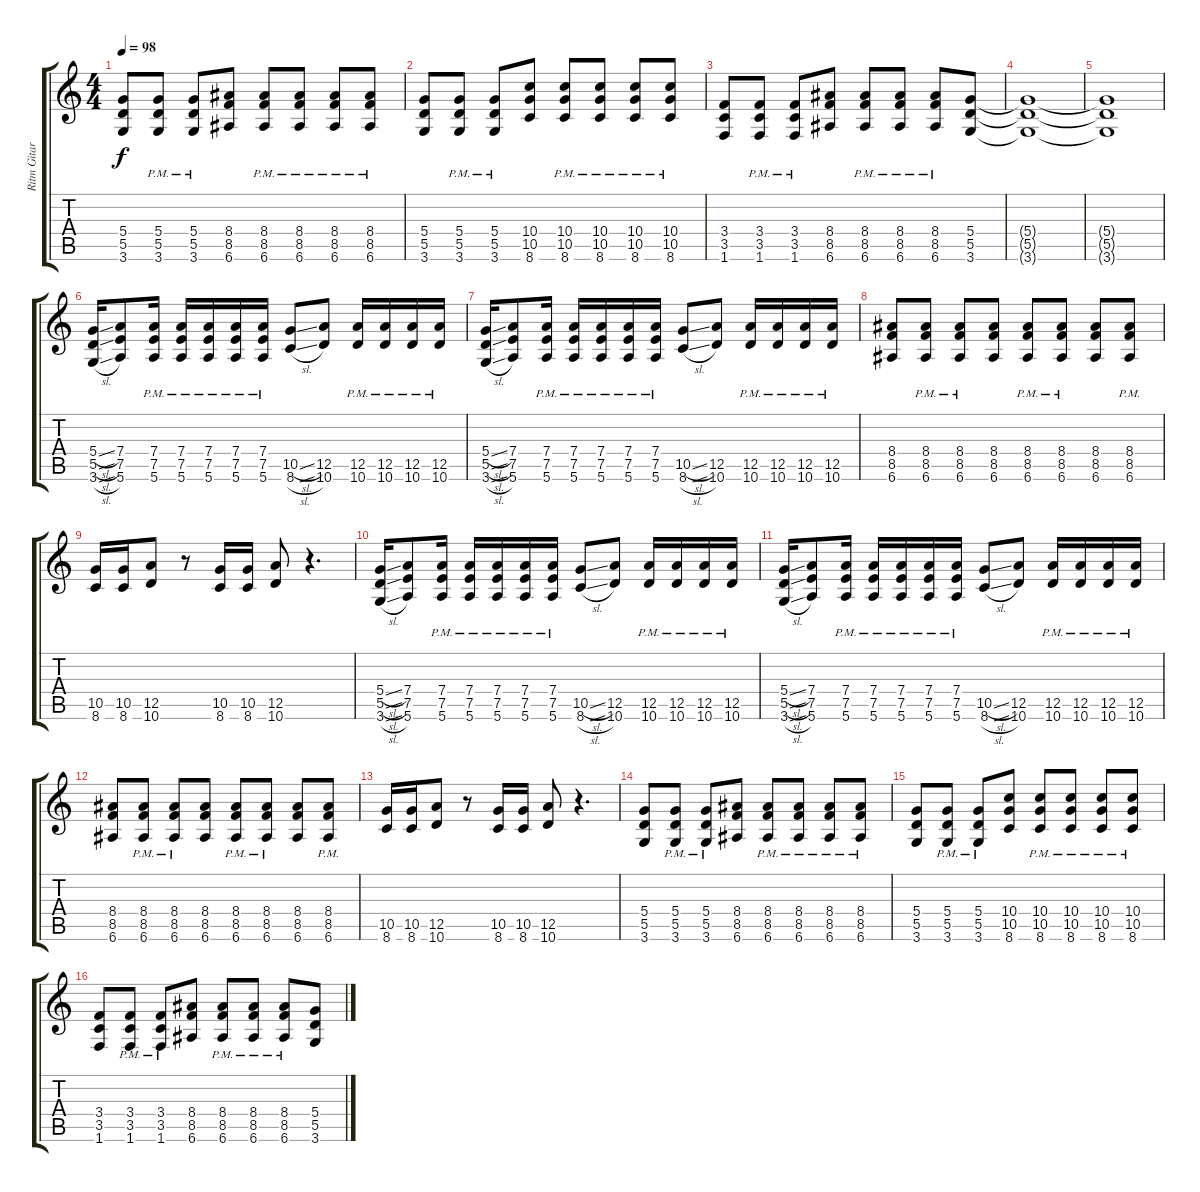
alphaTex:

\track ("Ritm Gitar" "Ritm Gitar") {instrument distortionguitar}
\staff {score tabs}
\tuning (E4 B3 G3 D3 A2 E2) {hide}
\ts (4 4)
\tempo 98
\clef g2
\ks c
(5.4 5.5 3.6).8{dy f} (5.4{pm} 5.5{pm} 3.6{pm}).8 (5.4{pm} 5.5{pm} 3.6{pm}).8 (8.4 8.5 6.6).8 (8.4{pm} 8.5{pm} 6.6{pm}).8 (8.4{pm} 8.5{pm} 6.6{pm}).8 (8.4{pm} 8.5{pm} 6.6{pm}).8 (8.4{pm} 8.5{pm} 6.6{pm}).8 |
(5.4 5.5 3.6).8 (5.4{pm} 5.5{pm} 3.6{pm}).8 (5.4{pm} 5.5{pm} 3.6{pm}).8 (10.4 10.5 8.6).8 (10.4{pm} 10.5{pm} 8.6{pm}).8 (10.4{pm} 10.5{pm} 8.6{pm}).8 (10.4{pm} 10.5{pm} 8.6{pm}).8 (10.4{pm} 10.5{pm} 8.6{pm}).8 |
(3.4 3.5 1.6).8 (3.4{pm} 3.5{pm} 1.6{pm}).8 (3.4{pm} 3.5{pm} 1.6{pm}).8 (8.4 8.5 6.6).8 (8.4{pm} 8.5{pm} 6.6{pm}).8 (8.4{pm} 8.5{pm} 6.6{pm}).8 (8.4{pm} 8.5{pm} 6.6{pm}).8 (5.4 5.5 3.6).8 |
(5.4{t} 5.5{t} 3.6{t}).1 |
(5.4{t} 5.5{t} 3.6{t}).1 |
(5.4{sl} 5.5{sl} 3.6{sl}).16 (7.4 7.5 5.6).8 (7.4{pm} 7.5{pm} 5.6{pm}).16 (7.4{pm} 7.5{pm} 5.6{pm}).16 (7.4{pm} 7.5{pm} 5.6{pm}).16 (7.4{pm} 7.5{pm} 5.6{pm}).16 (7.4{pm} 7.5{pm} 5.6{pm}).16 (10.5{sl} 8.6{sl}).8 (12.5 10.6).8 (12.5{pm} 10.6{pm}).16 (12.5{pm} 10.6{pm}).16 (12.5{pm} 10.6{pm}).16 (12.5{pm} 10.6{pm}).16 |
(5.4{sl} 5.5{sl} 3.6{sl}).16 (7.4 7.5 5.6).8 (7.4{pm} 7.5{pm} 5.6{pm}).16 (7.4{pm} 7.5{pm} 5.6{pm}).16 (7.4{pm} 7.5{pm} 5.6{pm}).16 (7.4{pm} 7.5{pm} 5.6{pm}).16 (7.4{pm} 7.5{pm} 5.6{pm}).16 (10.5{sl} 8.6{sl}).8 (12.5 10.6).8 (12.5{pm} 10.6{pm}).16 (12.5{pm} 10.6{pm}).16 (12.5{pm} 10.6{pm}).16 (12.5{pm} 10.6{pm}).16 |
(8.4 8.5 6.6).8 (8.4{pm} 8.5{pm} 6.6{pm}).8 (8.4{pm} 8.5{pm} 6.6{pm}).8 (8.4 8.5 6.6).8 (8.4{pm} 8.5{pm} 6.6{pm}).8 (8.4{pm} 8.5{pm} 6.6{pm}).8 (8.4 8.5 6.6).8 (8.4{pm} 8.5{pm} 6.6{pm}).8 |
(10.5 8.6).16 (10.5 8.6).16 (12.5 10.6).8 r.8 (10.5 8.6).16 (10.5 8.6).16 (12.5 10.6).8 r.4{d} |
(5.4{sl} 5.5{sl} 3.6{sl}).16 (7.4 7.5 5.6).8 (7.4{pm} 7.5{pm} 5.6{pm}).16 (7.4{pm} 7.5{pm} 5.6{pm}).16 (7.4{pm} 7.5{pm} 5.6{pm}).16 (7.4{pm} 7.5{pm} 5.6{pm}).16 (7.4{pm} 7.5{pm} 5.6{pm}).16 (10.5{sl} 8.6{sl}).8 (12.5 10.6).8 (12.5{pm} 10.6{pm}).16 (12.5{pm} 10.6{pm}).16 (12.5{pm} 10.6{pm}).16 (12.5{pm} 10.6{pm}).16 |
(5.4{sl} 5.5{sl} 3.6{sl}).16 (7.4 7.5 5.6).8 (7.4{pm} 7.5{pm} 5.6{pm}).16 (7.4{pm} 7.5{pm} 5.6{pm}).16 (7.4{pm} 7.5{pm} 5.6{pm}).16 (7.4{pm} 7.5{pm} 5.6{pm}).16 (7.4{pm} 7.5{pm} 5.6{pm}).16 (10.5{sl} 8.6{sl}).8 (12.5 10.6).8 (12.5{pm} 10.6{pm}).16 (12.5{pm} 10.6{pm}).16 (12.5{pm} 10.6{pm}).16 (12.5{pm} 10.6{pm}).16 |
(8.4 8.5 6.6).8 (8.4{pm} 8.5{pm} 6.6{pm}).8 (8.4{pm} 8.5{pm} 6.6{pm}).8 (8.4 8.5 6.6).8 (8.4{pm} 8.5{pm} 6.6{pm}).8 (8.4{pm} 8.5{pm} 6.6{pm}).8 (8.4 8.5 6.6).8 (8.4{pm} 8.5{pm} 6.6{pm}).8 |
(10.5 8.6).16 (10.5 8.6).16 (12.5 10.6).8 r.8 (10.5 8.6).16 (10.5 8.6).16 (12.5 10.6).8 r.4{d} |
(5.4 5.5 3.6).8 (5.4{pm} 5.5{pm} 3.6{pm}).8 (5.4{pm} 5.5{pm} 3.6{pm}).8 (8.4 8.5 6.6).8 (8.4{pm} 8.5{pm} 6.6{pm}).8 (8.4{pm} 8.5{pm} 6.6{pm}).8 (8.4{pm} 8.5{pm} 6.6{pm}).8 (8.4{pm} 8.5{pm} 6.6{pm}).8 |
(5.4 5.5 3.6).8 (5.4{pm} 5.5{pm} 3.6{pm}).8 (5.4{pm} 5.5{pm} 3.6{pm}).8 (10.4 10.5 8.6).8 (10.4{pm} 10.5{pm} 8.6{pm}).8 (10.4{pm} 10.5{pm} 8.6{pm}).8 (10.4{pm} 10.5{pm} 8.6{pm}).8 (10.4{pm} 10.5{pm} 8.6{pm}).8 |
(3.4 3.5 1.6).8 (3.4{pm} 3.5{pm} 1.6{pm}).8 (3.4{pm} 3.5{pm} 1.6{pm}).8 (8.4 8.5 6.6).8 (8.4{pm} 8.5{pm} 6.6{pm}).8 (8.4{pm} 8.5{pm} 6.6{pm}).8 (8.4{pm} 8.5{pm} 6.6{pm}).8 (5.4 5.5 3.6).8
